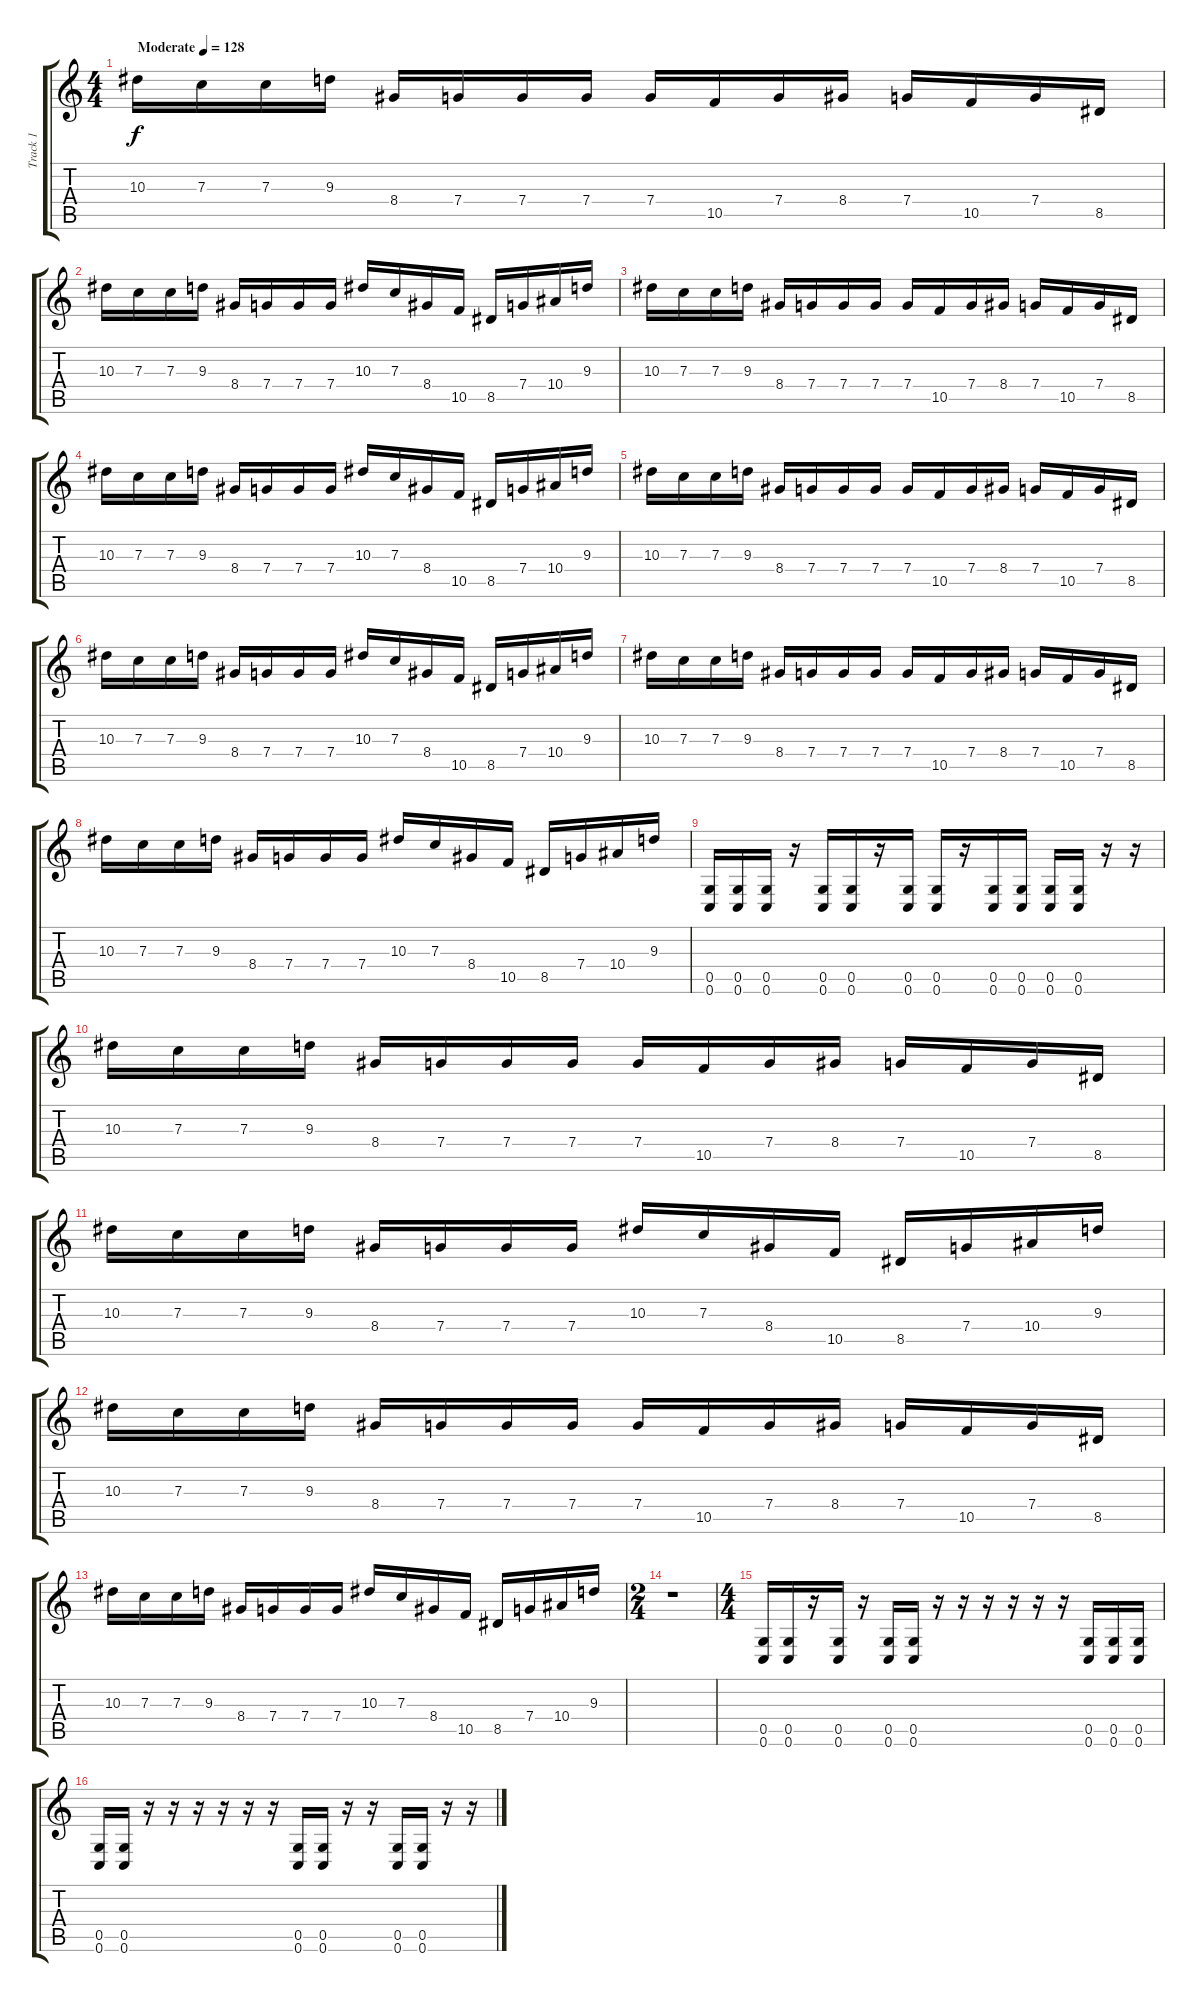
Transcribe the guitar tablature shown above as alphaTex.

\track ("Track 1" "Track 1") {instrument distortionguitar}
\staff {score tabs}
\tuning (D4 A3 F3 C3 G2 C2) {hide}
\ts (4 4)
\tempo (128 "Moderate")
\clef g2
\ks c
10.3.16{dy f instrument distortionguitar} 7.3.16 7.3.16 9.3.16 8.4.16 7.4.16 7.4.16 7.4.16 7.4.16 10.5.16 7.4.16 8.4.16 7.4.16 10.5.16 7.4.16 8.5.16 |
10.3.16 7.3.16 7.3.16 9.3.16 8.4.16 7.4.16 7.4.16 7.4.16 10.3.16 7.3.16 8.4.16 10.5.16 8.5.16 7.4.16 10.4.16 9.3.16 |
10.3.16 7.3.16 7.3.16 9.3.16 8.4.16 7.4.16 7.4.16 7.4.16 7.4.16 10.5.16 7.4.16 8.4.16 7.4.16 10.5.16 7.4.16 8.5.16 |
10.3.16 7.3.16 7.3.16 9.3.16 8.4.16 7.4.16 7.4.16 7.4.16 10.3.16 7.3.16 8.4.16 10.5.16 8.5.16 7.4.16 10.4.16 9.3.16 |
10.3.16 7.3.16 7.3.16 9.3.16 8.4.16 7.4.16 7.4.16 7.4.16 7.4.16 10.5.16 7.4.16 8.4.16 7.4.16 10.5.16 7.4.16 8.5.16 |
10.3.16 7.3.16 7.3.16 9.3.16 8.4.16 7.4.16 7.4.16 7.4.16 10.3.16 7.3.16 8.4.16 10.5.16 8.5.16 7.4.16 10.4.16 9.3.16 |
10.3.16 7.3.16 7.3.16 9.3.16 8.4.16 7.4.16 7.4.16 7.4.16 7.4.16 10.5.16 7.4.16 8.4.16 7.4.16 10.5.16 7.4.16 8.5.16 |
10.3.16 7.3.16 7.3.16 9.3.16 8.4.16 7.4.16 7.4.16 7.4.16 10.3.16 7.3.16 8.4.16 10.5.16 8.5.16 7.4.16 10.4.16 9.3.16 |
(0.5 0.6).16 (0.5 0.6).16 (0.5 0.6).16 r.16 (0.5 0.6).16 (0.5 0.6).16 r.16 (0.5 0.6).16 (0.5 0.6).16 r.16 (0.5 0.6).16 (0.5 0.6).16 (0.5 0.6).16 (0.5 0.6).16 r.16 r.16 |
10.3.16 7.3.16 7.3.16 9.3.16 8.4.16 7.4.16 7.4.16 7.4.16 7.4.16 10.5.16 7.4.16 8.4.16 7.4.16 10.5.16 7.4.16 8.5.16 |
10.3.16 7.3.16 7.3.16 9.3.16 8.4.16 7.4.16 7.4.16 7.4.16 10.3.16 7.3.16 8.4.16 10.5.16 8.5.16 7.4.16 10.4.16 9.3.16 |
10.3.16 7.3.16 7.3.16 9.3.16 8.4.16 7.4.16 7.4.16 7.4.16 7.4.16 10.5.16 7.4.16 8.4.16 7.4.16 10.5.16 7.4.16 8.5.16 |
10.3.16 7.3.16 7.3.16 9.3.16 8.4.16 7.4.16 7.4.16 7.4.16 10.3.16 7.3.16 8.4.16 10.5.16 8.5.16 7.4.16 10.4.16 9.3.16 |
\ts (2 4)
r.1 |
\ts (4 4)
(0.5 0.6).16 (0.5 0.6).16 r.16 (0.5 0.6).16 r.16 (0.5 0.6).16 (0.5 0.6).16 r.16 r.16 r.16 r.16 r.16 r.16 (0.5 0.6).16 (0.5 0.6).16 (0.5 0.6).16 |
(0.5 0.6).16 (0.5 0.6).16 r.16 r.16 r.16 r.16 r.16 r.16 (0.5 0.6).16 (0.5 0.6).16 r.16 r.16 (0.5 0.6).16 (0.5 0.6).16 r.16 r.16
